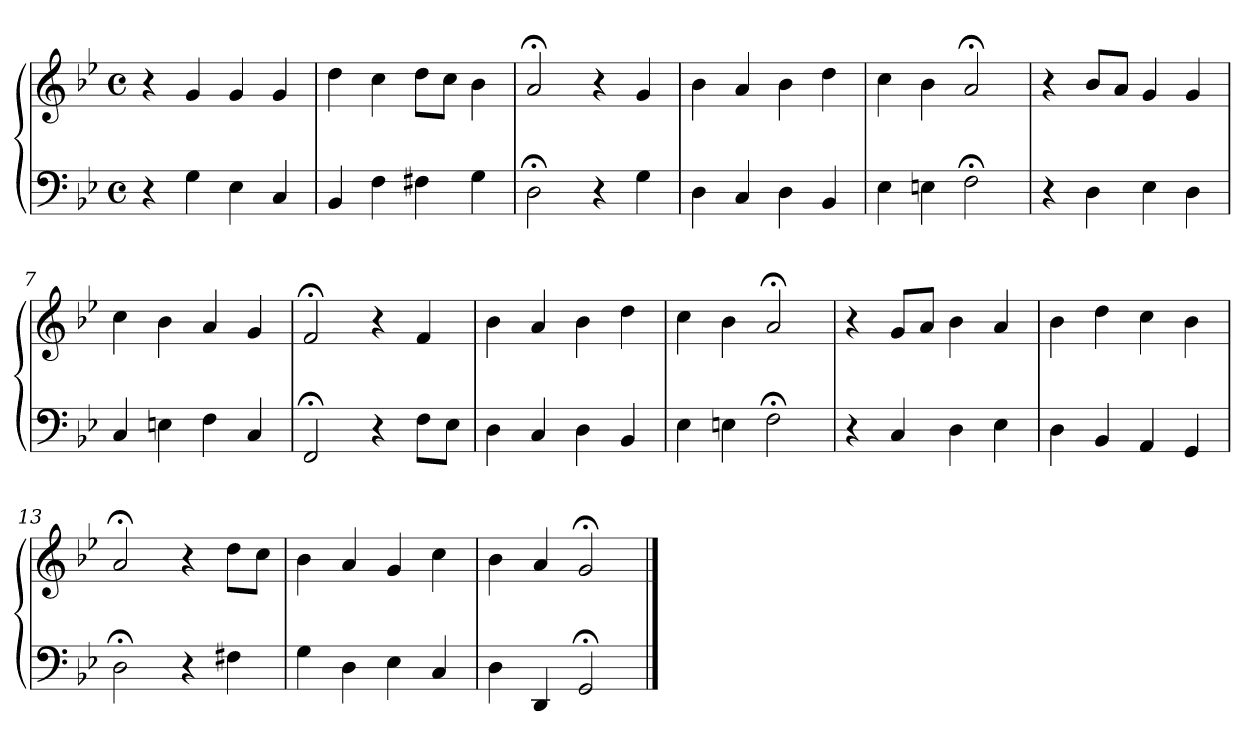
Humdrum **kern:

**kern	**kern
*part1	*part1
*staff2	*staff1
*clefF4	*clefG2
*k[b-e-]	*k[b-e-]
*M4/4	*M4/4
*met(c)	*met(c)
=1	=1
4r	4r
4G	4g
4E-	4g
4C	4g
=2	=2
4BB-	4dd
4F	4cc
4F#X	8ddL
.	8ccJ
4G	4b-
=3	=3
2D;<	2a;<
4r	4r
4G	4g
=4	=4
4D	4b-
4C	4a
4D	4b-
4BB-	4dd
=5	=5
4E-	4cc
4En	4b-
2F;<	2a;<
=6	=6
4r	4r
4D	8b-L
.	8aJ
4E-	4g
4D	4g
=7	=7
4C	4cc
4En	4b-
4F	4a
4C	4g
!!LO:LB:g=z
=8	=8
2FF;<	2f;<
4r	4r
8FL	4f
8E-J	.
=9	=9
4D	4b-
4C	4a
4D	4b-
4BB-	4dd
=10	=10
4E-	4cc
4En	4b-
2F;<	2a;<
=11	=11
4r	4r
4C	8gL
.	8aJ
4D	4b-
4E-	4a
=12	=12
4D	4b-
4BB-	4dd
4AA	4cc
4GG	4b-
=13	=13
2D;<	2a;<
4r	4r
4F#X	8ddL
.	8ccJ
=14	=14
4G	4b-
4D	4a
4E-	4g
4C	4cc
!!LO:LB:g=z
=15	=15
4D	4b-
4DD	4a
2GG;<	2g;<
==	==
*-	*-
